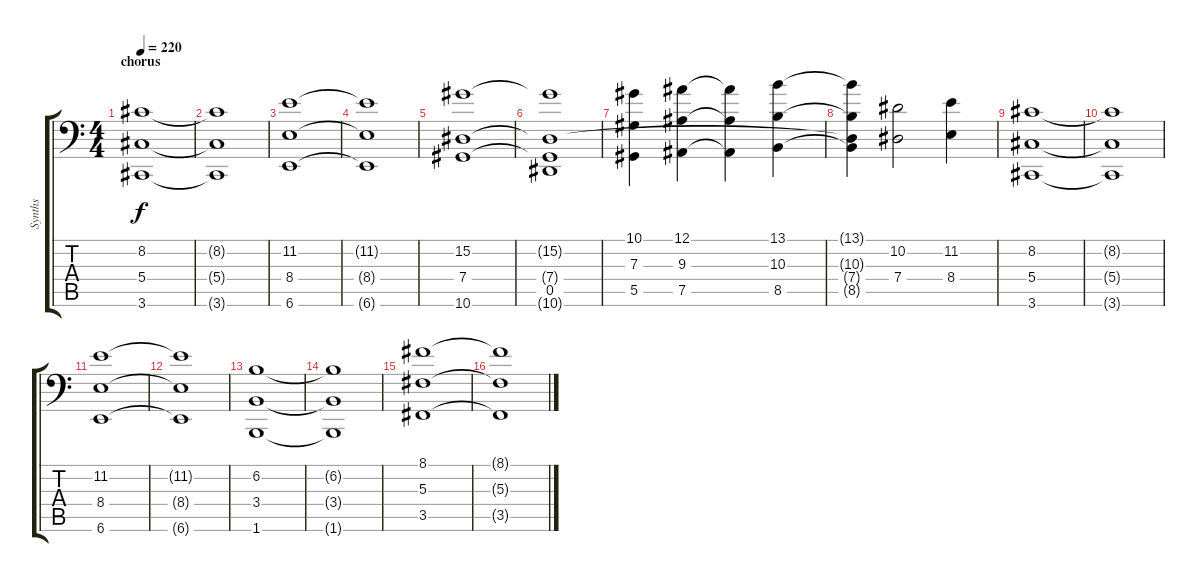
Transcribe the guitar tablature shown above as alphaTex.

\track ("Synths" "Synths") {instrument lead1square}
\staff {score tabs}
\tuning (Bb3 F3 Db3 Ab2 Eb2 Bb1) {hide}
\ts (4 4)
\section ("" "chorus")
\tempo 220
\clef f4
\ks c
(8.2 5.4 3.6).1{dy f} |
(8.2{t} 5.4{t} 3.6{t}).1 |
(11.2 8.4 6.6).1 |
(11.2{t} 8.4{t} 6.6{t}).1 |
(15.2 7.4 10.6).1 |
(15.2{t} 7.4{t} 0.5 10.6{t}).1 |
(10.1 7.3 5.5).4 (12.1 9.3 7.5).4 (12.1{t} 9.3{t} 7.5{t}).4 (13.1 10.3 8.5).4 |
(13.1{t} 10.3{t} 7.4{t} 8.5{t}).4 (10.2 7.4).2 (11.2 8.4).4 |
(8.2 5.4 3.6).1 |
(8.2{t} 5.4{t} 3.6{t}).1 |
(11.2 8.4 6.6).1 |
(11.2{t} 8.4{t} 6.6{t}).1 |
(6.2 3.4 1.6).1 |
(6.2{t} 3.4{t} 1.6{t}).1 |
(8.1 5.3 3.5).1 |
(8.1{t} 5.3{t} 3.5{t}).1
